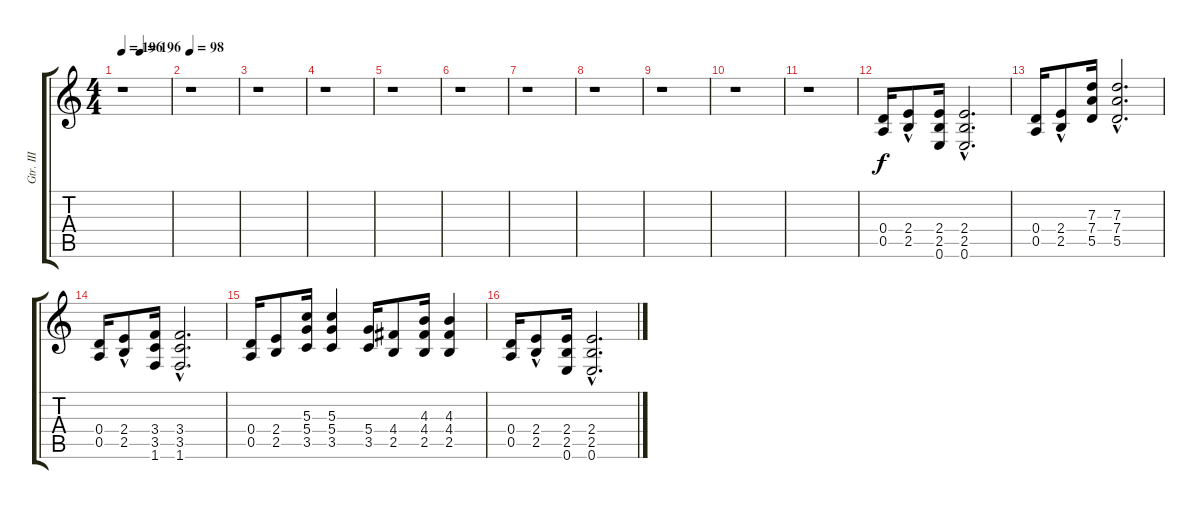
\track ("Gtr. III" "Gtr. III") {instrument distortionguitar}
\staff {score tabs}
\tuning (E4 B3 G3 D3 A2 E2) {hide}
\ts (4 4)
\tempo 196
\tempo (196 0.375)
\clef g2
\ks c
r.1{dy f} |
\tempo 98
r.1 |
r.1 |
r.1 |
r.1 |
r.1 |
r.1 |
r.1 |
r.1 |
r.1 |
r.1 |
(0.4 0.5).16 (2.4 2.5{hac}).8 (2.4 2.5 0.6).16 (2.4{hac} 2.5{hac} 0.6{hac}).2{d} |
(0.4 0.5).16 (2.4 2.5{hac}).8 (7.3 7.4 5.5).16 (7.3{hac} 7.4{hac} 5.5{hac}).2{d} |
(0.4 0.5).16 (2.4 2.5{hac}).8 (3.4 3.5 1.6).16 (3.4{hac} 3.5{hac} 1.6{hac}).2{d} |
(0.4 0.5).16 (2.4 2.5).8 (5.3 5.4 3.5).16 (5.3 5.4 3.5).4 (5.4 3.5).16 (4.4 2.5).8 (4.3 4.4 2.5).16 (4.3 4.4 2.5).4 |
(0.4 0.5).16 (2.4 2.5{hac}).8 (2.4 2.5 0.6).16 (2.4{hac} 2.5{hac} 0.6{hac}).2{d}
